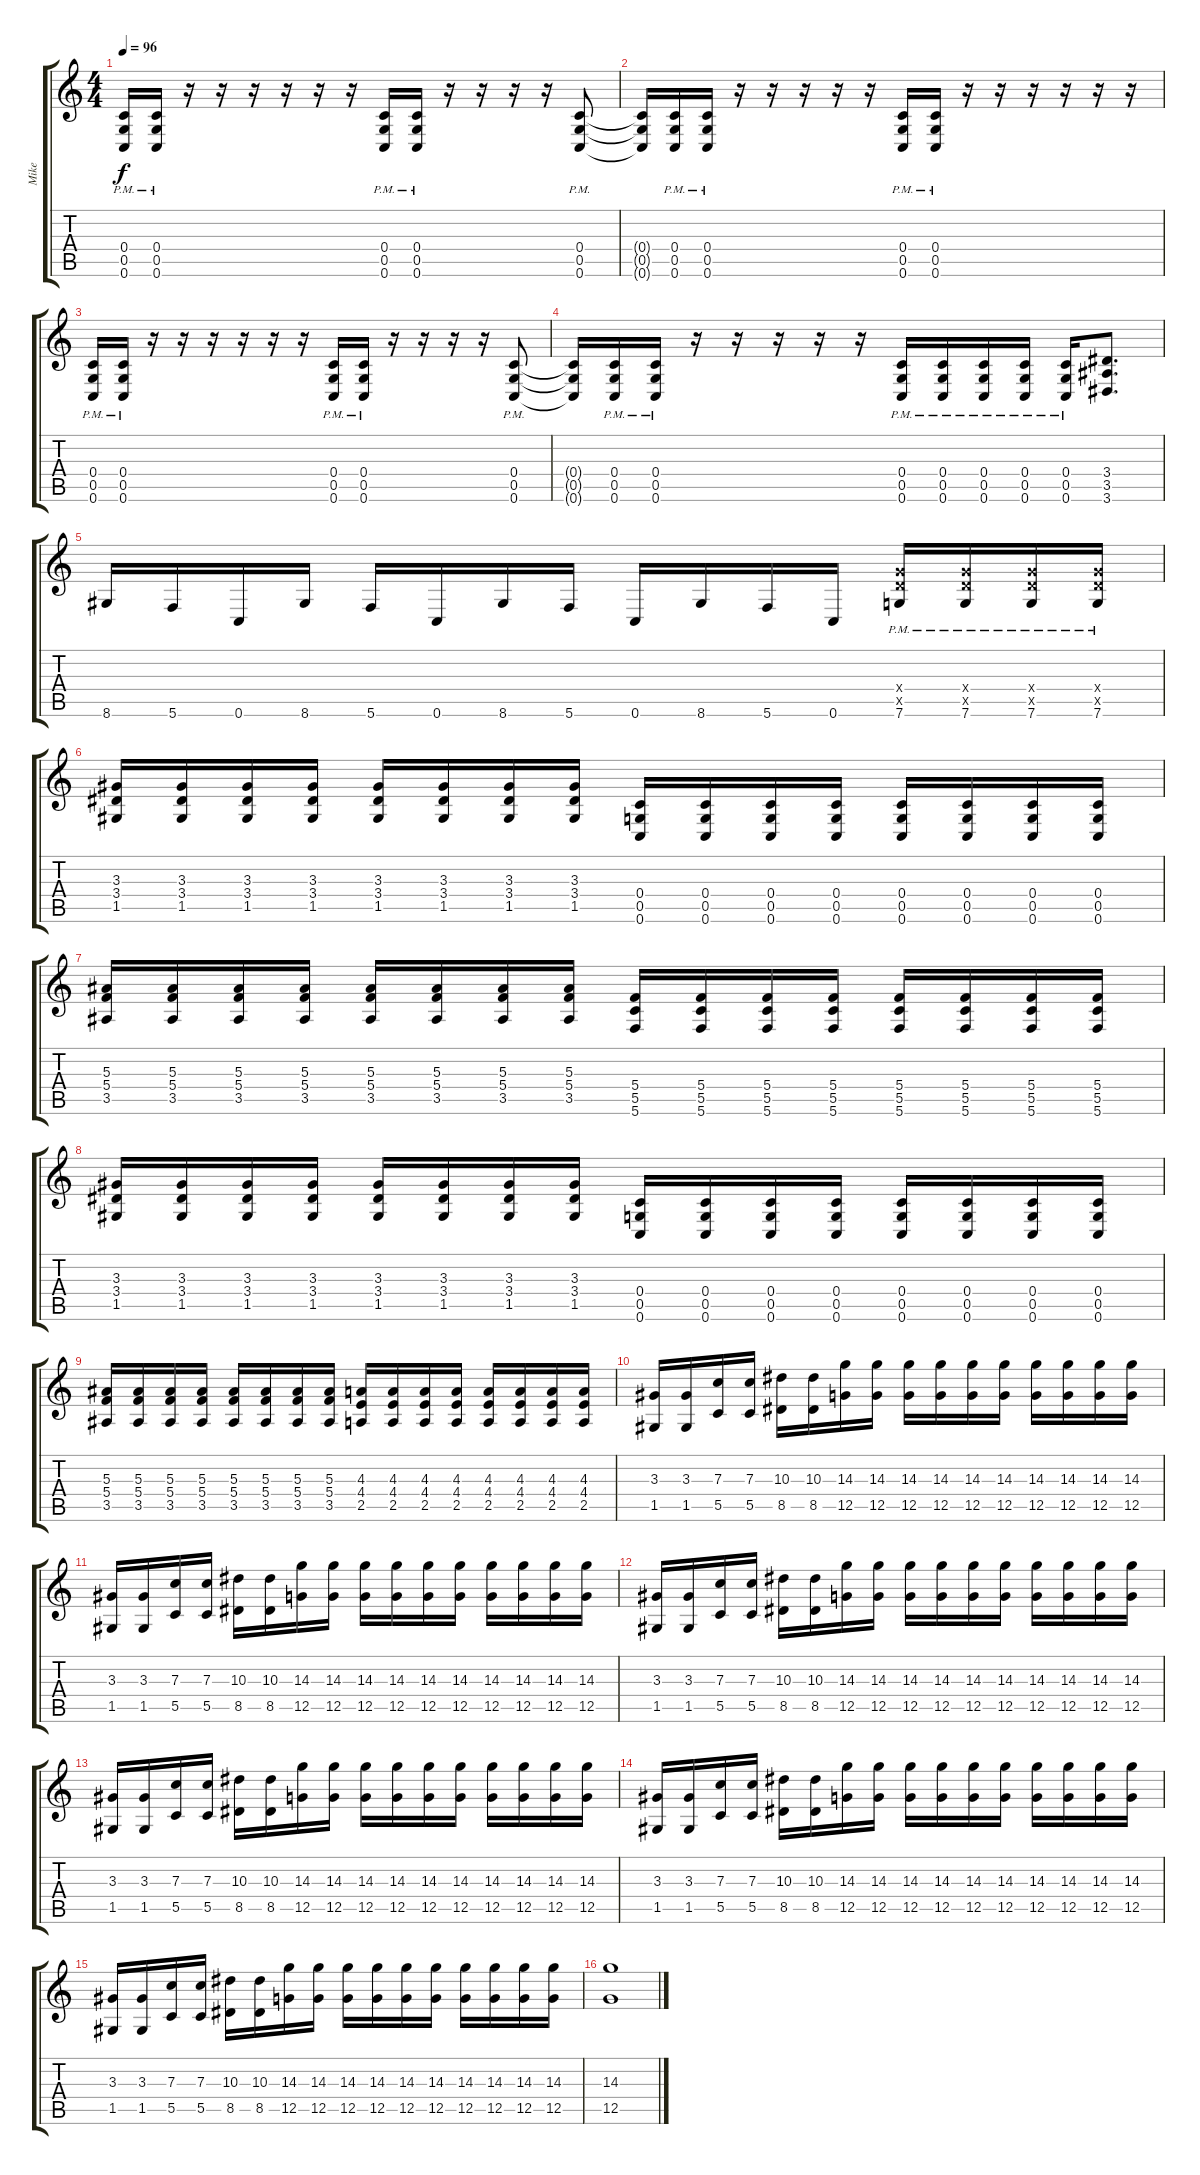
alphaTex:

\track ("Mike" "Mike") {instrument distortionguitar}
\staff {score tabs}
\tuning (D4 A3 F3 C3 G2 C2) {hide}
\ts (4 4)
\tempo 96
\clef g2
\ks c
(0.4{pm} 0.5{pm} 0.6).16{dy f} (0.4{pm} 0.5{pm} 0.6).16 r.16 r.16 r.16 r.16 r.16 r.16 (0.4{pm} 0.5{pm} 0.6).16 (0.4{pm} 0.5{pm} 0.6).16 r.16 r.16 r.16 r.16 (0.4{pm} 0.5{pm} 0.6).8 |
(0.4{t} 0.5{t} 0.6{t}).16 (0.4{pm} 0.5{pm} 0.6).16 (0.4{pm} 0.5{pm} 0.6).16 r.16 r.16 r.16 r.16 r.16 (0.4{pm} 0.5{pm} 0.6).16 (0.4{pm} 0.5{pm} 0.6).16 r.16 r.16 r.16 r.16 r.16 r.16 |
(0.4{pm} 0.5{pm} 0.6).16 (0.4{pm} 0.5{pm} 0.6).16 r.16 r.16 r.16 r.16 r.16 r.16 (0.4{pm} 0.5{pm} 0.6).16 (0.4{pm} 0.5{pm} 0.6).16 r.16 r.16 r.16 r.16 (0.4{pm} 0.5{pm} 0.6).8 |
(0.4{t} 0.5{t} 0.6{t}).16 (0.4{pm} 0.5{pm} 0.6).16 (0.4{pm} 0.5{pm} 0.6).16 r.16 r.16 r.16 r.16 r.16 (0.4{pm} 0.5{pm} 0.6).16 (0.4{pm} 0.5{pm} 0.6).16 (0.4{pm} 0.5{pm} 0.6).16 (0.4{pm} 0.5{pm} 0.6).16 (0.4{pm} 0.5{pm} 0.6).16 (3.4 3.5 3.6).8{d} |
8.6.16 5.6.16 0.6.16 8.6.16 5.6.16 0.6.16 8.6.16 5.6.16 0.6.16 8.6.16 5.6.16 0.6.16 (7.4{x} 7.5{x} 7.6{pm}).16 (7.4{x} 7.5{x} 7.6{pm}).16 (7.4{x} 7.5{x} 7.6{pm}).16 (7.4{x} 7.5{x} 7.6{pm}).16 |
(3.3 3.4 1.5).16 (3.3 3.4 1.5).16 (3.3 3.4 1.5).16 (3.3 3.4 1.5).16 (3.3 3.4 1.5).16 (3.3 3.4 1.5).16 (3.3 3.4 1.5).16 (3.3 3.4 1.5).16 (0.4 0.5 0.6).16 (0.4 0.5 0.6).16 (0.4 0.5 0.6).16 (0.4 0.5 0.6).16 (0.4 0.5 0.6).16 (0.4 0.5 0.6).16 (0.4 0.5 0.6).16 (0.4 0.5 0.6).16 |
(5.3 5.4 3.5).16 (5.3 5.4 3.5).16 (5.3 5.4 3.5).16 (5.3 5.4 3.5).16 (5.3 5.4 3.5).16 (5.3 5.4 3.5).16 (5.3 5.4 3.5).16 (5.3 5.4 3.5).16 (5.4 5.5 5.6).16 (5.4 5.5 5.6).16 (5.4 5.5 5.6).16 (5.4 5.5 5.6).16 (5.4 5.5 5.6).16 (5.4 5.5 5.6).16 (5.4 5.5 5.6).16 (5.4 5.5 5.6).16 |
(3.3 3.4 1.5).16 (3.3 3.4 1.5).16 (3.3 3.4 1.5).16 (3.3 3.4 1.5).16 (3.3 3.4 1.5).16 (3.3 3.4 1.5).16 (3.3 3.4 1.5).16 (3.3 3.4 1.5).16 (0.4 0.5 0.6).16 (0.4 0.5 0.6).16 (0.4 0.5 0.6).16 (0.4 0.5 0.6).16 (0.4 0.5 0.6).16 (0.4 0.5 0.6).16 (0.4 0.5 0.6).16 (0.4 0.5 0.6).16 |
(5.3 5.4 3.5).16 (5.3 5.4 3.5).16 (5.3 5.4 3.5).16 (5.3 5.4 3.5).16 (5.3 5.4 3.5).16 (5.3 5.4 3.5).16 (5.3 5.4 3.5).16 (5.3 5.4 3.5).16 (4.3 4.4 2.5).16 (4.3 4.4 2.5).16 (4.3 4.4 2.5).16 (4.3 4.4 2.5).16 (4.3 4.4 2.5).16 (4.3 4.4 2.5).16 (4.3 4.4 2.5).16 (4.3 4.4 2.5).16 |
(3.3 1.5).16 (3.3 1.5).16 (7.3 5.5).16 (7.3 5.5).16 (10.3 8.5).16 (10.3 8.5).16 (14.3 12.5).16 (14.3 12.5).16 (14.3 12.5).16 (14.3 12.5).16 (14.3 12.5).16 (14.3 12.5).16 (14.3 12.5).16 (14.3 12.5).16 (14.3 12.5).16 (14.3 12.5).16 |
(3.3 1.5).16 (3.3 1.5).16 (7.3 5.5).16 (7.3 5.5).16 (10.3 8.5).16 (10.3 8.5).16 (14.3 12.5).16 (14.3 12.5).16 (14.3 12.5).16 (14.3 12.5).16 (14.3 12.5).16 (14.3 12.5).16 (14.3 12.5).16 (14.3 12.5).16 (14.3 12.5).16 (14.3 12.5).16 |
(3.3 1.5).16 (3.3 1.5).16 (7.3 5.5).16 (7.3 5.5).16 (10.3 8.5).16 (10.3 8.5).16 (14.3 12.5).16 (14.3 12.5).16 (14.3 12.5).16 (14.3 12.5).16 (14.3 12.5).16 (14.3 12.5).16 (14.3 12.5).16 (14.3 12.5).16 (14.3 12.5).16 (14.3 12.5).16 |
(3.3 1.5).16 (3.3 1.5).16 (7.3 5.5).16 (7.3 5.5).16 (10.3 8.5).16 (10.3 8.5).16 (14.3 12.5).16 (14.3 12.5).16 (14.3 12.5).16 (14.3 12.5).16 (14.3 12.5).16 (14.3 12.5).16 (14.3 12.5).16 (14.3 12.5).16 (14.3 12.5).16 (14.3 12.5).16 |
(3.3 1.5).16 (3.3 1.5).16 (7.3 5.5).16 (7.3 5.5).16 (10.3 8.5).16 (10.3 8.5).16 (14.3 12.5).16 (14.3 12.5).16 (14.3 12.5).16 (14.3 12.5).16 (14.3 12.5).16 (14.3 12.5).16 (14.3 12.5).16 (14.3 12.5).16 (14.3 12.5).16 (14.3 12.5).16 |
(3.3 1.5).16 (3.3 1.5).16 (7.3 5.5).16 (7.3 5.5).16 (10.3 8.5).16 (10.3 8.5).16 (14.3 12.5).16 (14.3 12.5).16 (14.3 12.5).16 (14.3 12.5).16 (14.3 12.5).16 (14.3 12.5).16 (14.3 12.5).16 (14.3 12.5).16 (14.3 12.5).16 (14.3 12.5).16 |
(14.3 12.5).1
